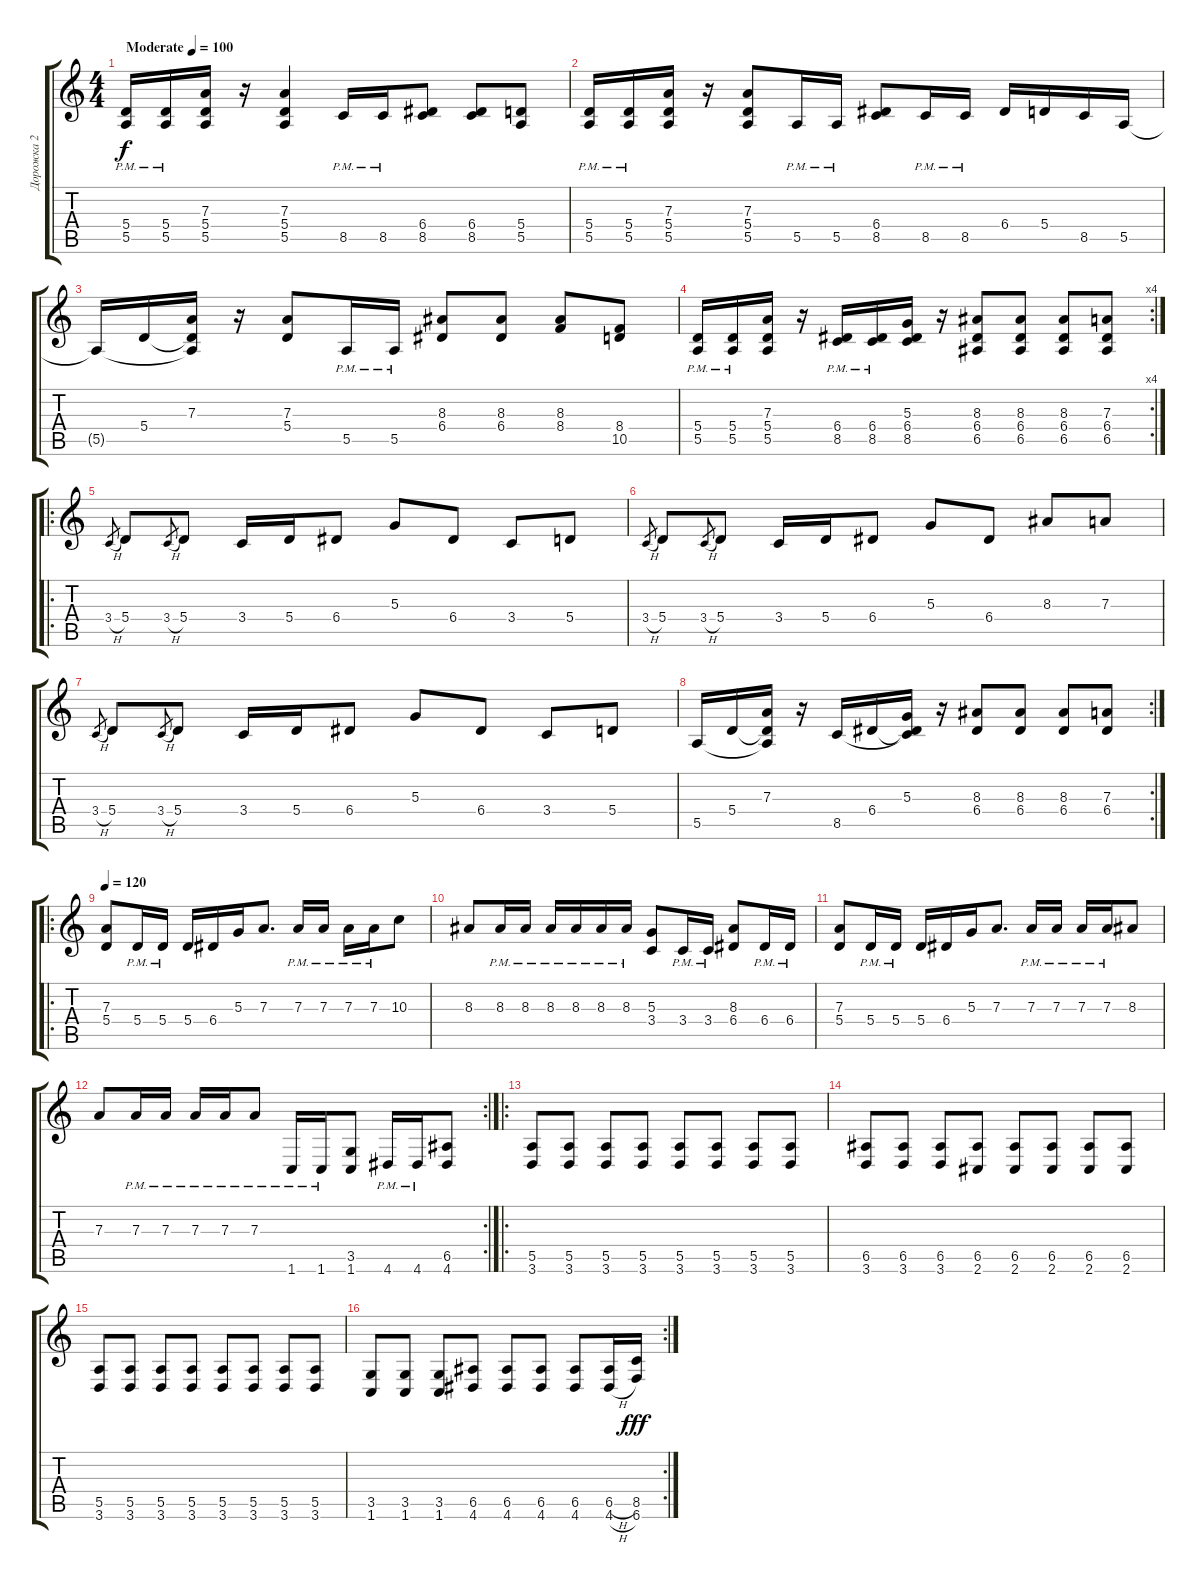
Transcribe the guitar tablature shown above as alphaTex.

\track ("Дорожка 2" "Дорожка 2") {instrument distortionguitar}
\staff {score tabs}
\tuning (B3 Gb3 D3 A2 E2 B1) {hide}
\ts (4 4)
\tempo (100 "Moderate")
\clef g2
\ks c
(5.4{pm} 5.5{pm}).16{dy f instrument distortionguitar} (5.4{pm} 5.5{pm}).16 (7.3 5.4 5.5).16 r.16 (7.3 5.4 5.5).4 8.5{pm}.16 8.5{pm}.16 (6.4 8.5).8 (6.4 8.5).8 (5.4 5.5).8 |
(5.4{pm} 5.5{pm}).16 (5.4{pm} 5.5{pm}).16 (7.3 5.4 5.5).16 r.16 (7.3 5.4 5.5).8 5.5{pm}.16 5.5{pm}.16 (6.4 8.5).8 8.5{pm}.16 8.5{pm}.16 6.4.16 5.4.16 8.5.16 5.5.16 |
5.5{t}.16 5.4.16 (7.3 5.4{t} 5.5{t}).16 r.16 (7.3 5.4).8 5.5{pm}.16 5.5{pm}.16 (8.3 6.4).8 (8.3 6.4).8 (8.3 8.4).8 (8.4 10.5).8 |
\rc 4
(5.4{pm} 5.5{pm}).16 (5.4{pm} 5.5{pm}).16 (7.3 5.4 5.5).16 r.16 (6.4{pm} 8.5{pm}).16 (6.4{pm} 8.5{pm}).16 (5.3 6.4 8.5).16 r.16 (8.3 6.4 6.5).8 (8.3 6.4 6.5).8 (8.3 6.4 6.5).8 (7.3 6.4 6.5).8 |
\ro
3.4{h}.8{gr} 5.4.8 3.4{h}.8{gr} 5.4.8 3.4.16 5.4.16 6.4.8 5.3.8 6.4.8 3.4.8 5.4.8 |
3.4{h}.8{gr} 5.4.8 3.4{h}.8{gr} 5.4.8 3.4.16 5.4.16 6.4.8 5.3.8 6.4.8 8.3.8 7.3.8 |
3.4{h}.8{gr} 5.4.8 3.4{h}.8{gr} 5.4.8 3.4.16 5.4.16 6.4.8 5.3.8 6.4.8 3.4.8 5.4.8 |
\rc 2
5.5.16 5.4.16 (7.3 5.4{t} 5.5{t}).16 r.16 8.5.16 6.4.16 (5.3 6.4{t} 8.5{t}).16 r.16 (8.3 6.4).8 (8.3 6.4).8 (8.3 6.4).8 (7.3 6.4).8 |
\ro
\tempo 120
(7.3 5.4).8 5.4{pm}.16 5.4{pm}.16 5.4.16 6.4.16 5.3.16 7.3.8{d} 7.3{pm}.16 7.3{pm}.16 7.3{pm}.16 7.3{pm}.16 10.3.8 |
8.3.8 8.3{pm}.16 8.3{pm}.16 8.3{pm}.16 8.3{pm}.16 8.3{pm}.16 8.3{pm}.16 (5.3 3.4).8 3.4{pm}.16 3.4{pm}.16 (8.3 6.4).8 6.4{pm}.16 6.4{pm}.16 |
(7.3 5.4).8 5.4{pm}.16 5.4{pm}.16 5.4.16 6.4.16 5.3.16 7.3.8{d} 7.3{pm}.16 7.3{pm}.16 7.3{pm}.16 7.3{pm}.16 8.3.8 |
\rc 2
7.3.8 7.3{pm}.16 7.3{pm}.16 7.3{pm}.16 7.3{pm}.16 7.3{pm}.8 1.6{pm}.16 1.6{pm}.16 (3.5 1.6).8 4.6{pm}.16 4.6{pm}.16 (6.5 4.6).8 |
\ro
(5.5 3.6).8 (5.5 3.6).8 (5.5 3.6).8 (5.5 3.6).8 (5.5 3.6).8 (5.5 3.6).8 (5.5 3.6).8 (5.5 3.6).8 |
(6.5 3.6).8 (6.5 3.6).8 (6.5 3.6).8 (6.5 2.6).8 (6.5 2.6).8 (6.5 2.6).8 (6.5 2.6).8 (6.5 2.6).8 |
(5.5 3.6).8 (5.5 3.6).8 (5.5 3.6).8 (5.5 3.6).8 (5.5 3.6).8 (5.5 3.6).8 (5.5 3.6).8 (5.5 3.6).8 |
\rc 2
(3.5 1.6).8 (3.5 1.6).8 (3.5 1.6).8 (6.5 4.6).8 (6.5 4.6).8 (6.5 4.6).8 (6.5 4.6).8 (6.5{h} 4.6{h}).16 (8.5 6.6).16{dy fff}
